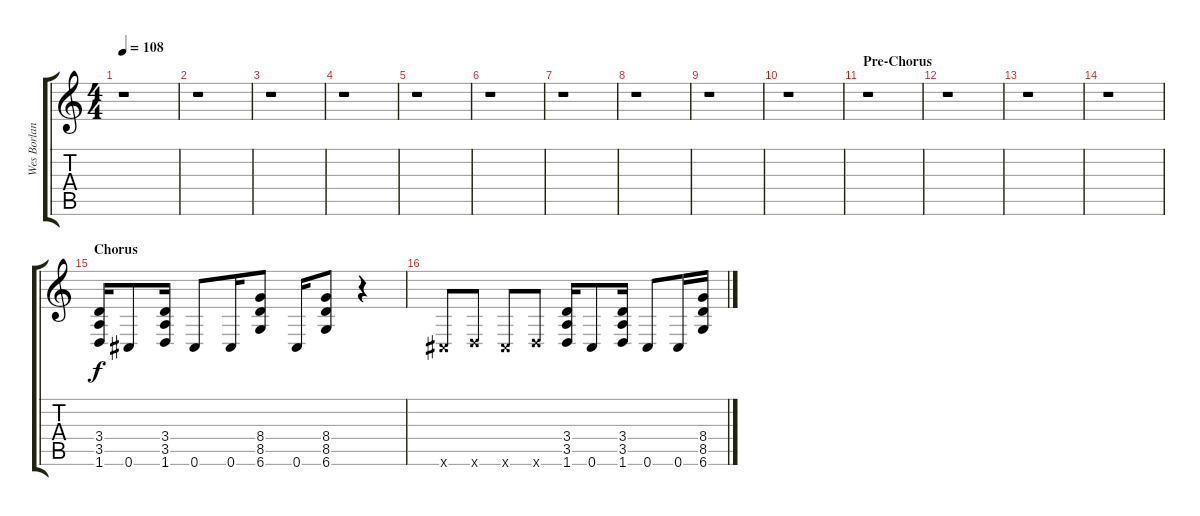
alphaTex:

\track ("Wes Borland - Distortion Guitar" "Wes Borlan") {instrument distortionguitar}
\staff {score tabs}
\tuning (Db4 Ab3 E3 B2 Gb2 Db2) {hide}
\ts (4 4)
\tempo 108
\clef g2
\ks c
r.1{dy f} |
r.1 |
r.1 |
r.1 |
r.1 |
r.1 |
r.1 |
r.1 |
r.1 |
r.1 |
\section ("" "Pre-Chorus")
r.1 |
r.1 |
r.1 |
r.1 |
\section ("" "Chorus")
(3.4 3.5 1.6).16{volume 14 instrument overdrivenguitar} 0.6.8 (3.4 3.5 1.6).16 0.6.8 0.6.16 (8.4 8.5 6.6).8 0.6.16 (8.4 8.5 6.6).8 r.4 |
0.6{x}.8 1.6{x}.8 0.6{x}.8 1.6{x}.8 (3.4 3.5 1.6).16 0.6.8 (3.4 3.5 1.6).16 0.6.8 0.6.16 (8.4 8.5 6.6).16
